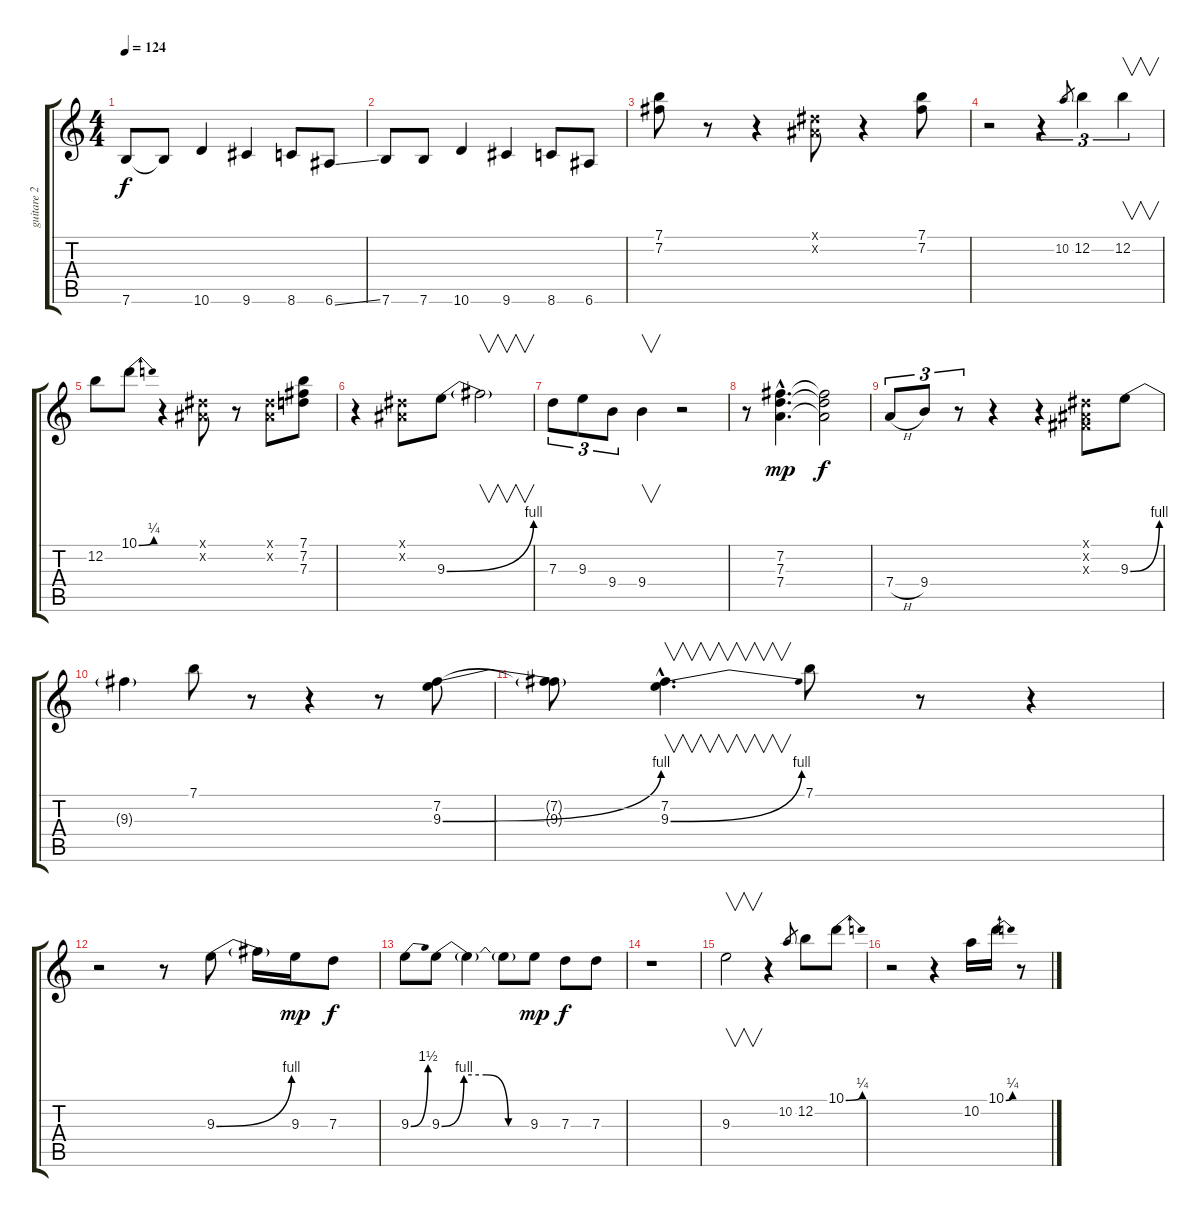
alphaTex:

\track ("guitare 2" "guitare 2") {instrument acousticguitarnylon}
\staff {score tabs}
\tuning (E4 B3 G3 D3 A2 E2) {hide}
\ts (4 4)
\tempo 124
\clef g2
\ks c
7.6.8{dy f} 7.6{t}.8 10.6.4 9.6.4 8.6.8 6.6{ss}.8 |
7.6.8 7.6.8 10.6.4 9.6.4 8.6.8 6.6.8 |
(7.1 7.2).8 r.8 r.4 (-1.1{x} -1.2{x}).8 r.4 (7.1 7.2).8 |
r.2{volume 10} r.4{tu (3 2)} 10.2.8{gr} 12.2.4{tu (3 2)} 12.2.4{v tu (3 2)} |
12.2.8 10.1{be (bend 0 0 60 1)}.8 r.4 (-1.1{x} -1.2{x}).8 r.8 (-1.1{x} -1.2{x}).8 (7.1 7.2 7.3).8 |
r.4 (-1.1{x} -1.2{x}).8 9.3{be (bend 0 0 60 4)}.8 9.3{t}.2{v} |
7.3.8{tu (3 2)} 9.3.8{tu (3 2)} 9.4.8{tu (3 2)} 9.4.4{v} r.2 |
r.8 (7.2{hac} 7.3{hac} 7.4{hac}).4{d dy mp} (7.2{t} 7.3{t} 7.4{t}).2{dy f} |
7.4{h}.8{tu (3 2)} 9.4.8{tu (3 2)} r.8{tu (3 2)} r.4 r.4 (-1.1{x} -1.2{x} -1.3{x}).8 9.3{be (bend 0 0 60 4)}.8 |
9.3{t}.4 7.1.8 r.8 r.4 r.8 (7.2 9.3{be (bend 0 0 60 4)}).8 |
(7.2{t} 9.3{t}).8 (7.2{hac} 9.3{be (bend 0 0 60 4) hac}).4{v d} 7.1.8 r.8 r.4 |
r.2 r.8 9.3{be (bend 0 0 60 4)}.8 9.3{t}.16 9.3.16{dy mp} 7.3.8{dy f} |
9.3{be (bend 0 0 60 6)}.8 9.3{be (custom 0 0 15 4 30 4 45 0 60 0)}.8 9.3{t}.4 9.3{t}.8 9.3.8{dy mp} 7.3.8{dy f} 7.3.8 |
r.1 |
9.3.2{v} r.4 10.2.8{gr} 12.2.8 10.1{be (bend 0 0 60 1)}.8 |
r.2 r.4 10.2.16 10.1{be (bend 0 0 60 1)}.16 r.8
